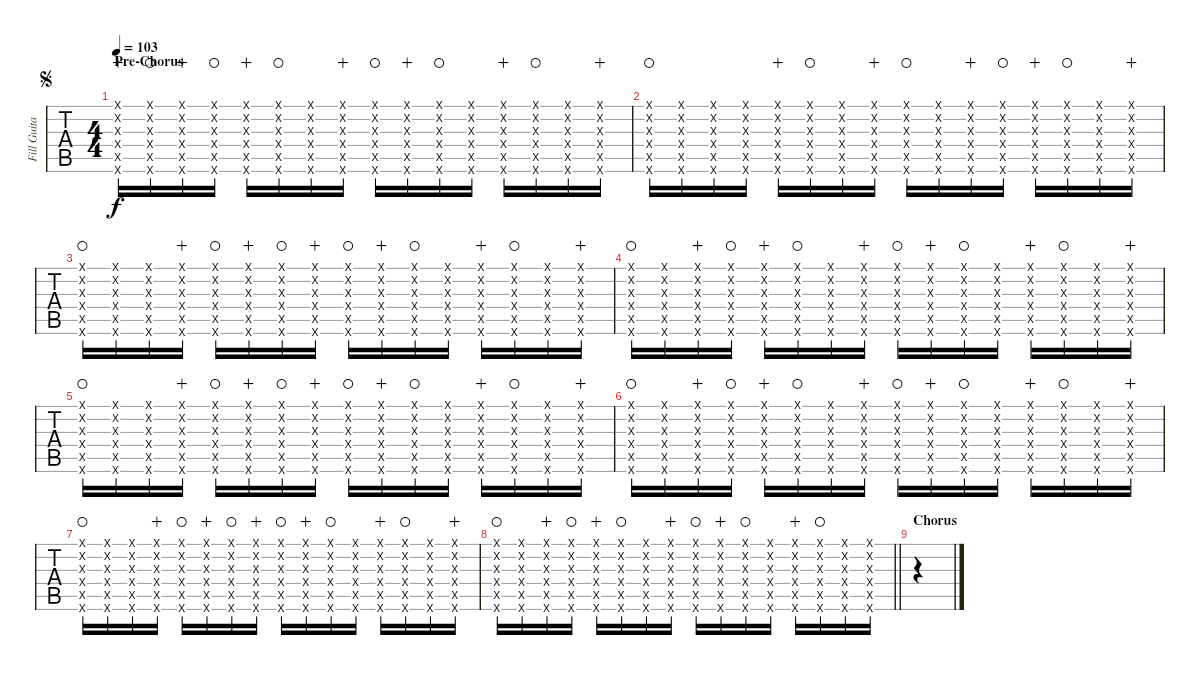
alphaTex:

\track ("Fill Guitar 1" "Fill Guita") {instrument distortionguitar}
\staff {tabs}
\tuning (E4 B3 G3 D3 A2 E2) {hide}
\ts (4 4)
\section ("" "Pre-Chorus")
\jump segno
\tempo 103
\clef g2
\ks c
(0.1{x} 0.2{x} 0.3{x} 0.4{x} 0.5{x} 0.6{x}).16{dy f instrument distortionguitar wahc} (0.1{x} 0.2{x} 0.3{x} 0.4{x} 0.5{x} 0.6{x}).16{waho} (0.1{x} 0.2{x} 0.3{x} 0.4{x} 0.5{x} 0.6{x}).16{wahc} (0.1{x} 0.2{x} 0.3{x} 0.4{x} 0.5{x} 0.6{x}).16{waho} (0.1{x} 0.2{x} 0.3{x} 0.4{x} 0.5{x} 0.6{x}).16{wahc} (0.1{x} 0.2{x} 0.3{x} 0.4{x} 0.5{x} 0.6{x}).16{waho} (0.1{x} 0.2{x} 0.3{x} 0.4{x} 0.5{x} 0.6{x}).16 (0.1{x} 0.2{x} 0.3{x} 0.4{x} 0.5{x} 0.6{x}).16{wahc} (0.1{x} 0.2{x} 0.3{x} 0.4{x} 0.5{x} 0.6{x}).16{waho} (0.1{x} 0.2{x} 0.3{x} 0.4{x} 0.5{x} 0.6{x}).16{wahc} (0.1{x} 0.2{x} 0.3{x} 0.4{x} 0.5{x} 0.6{x}).16{waho} (0.1{x} 0.2{x} 0.3{x} 0.4{x} 0.5{x} 0.6{x}).16 (0.1{x} 0.2{x} 0.3{x} 0.4{x} 0.5{x} 0.6{x}).16{wahc} (0.1{x} 0.2{x} 0.3{x} 0.4{x} 0.5{x} 0.6{x}).16{waho} (0.1{x} 0.2{x} 0.3{x} 0.4{x} 0.5{x} 0.6{x}).16 (0.1{x} 0.2{x} 0.3{x} 0.4{x} 0.5{x} 0.6{x}).16{wahc} |
(0.1{x} 0.2{x} 0.3{x} 0.4{x} 0.5{x} 0.6{x}).16{waho} (0.1{x} 0.2{x} 0.3{x} 0.4{x} 0.5{x} 0.6{x}).16 (0.1{x} 0.2{x} 0.3{x} 0.4{x} 0.5{x} 0.6{x}).16 (0.1{x} 0.2{x} 0.3{x} 0.4{x} 0.5{x} 0.6{x}).16 (0.1{x} 0.2{x} 0.3{x} 0.4{x} 0.5{x} 0.6{x}).16{wahc} (0.1{x} 0.2{x} 0.3{x} 0.4{x} 0.5{x} 0.6{x}).16{waho} (0.1{x} 0.2{x} 0.3{x} 0.4{x} 0.5{x} 0.6{x}).16 (0.1{x} 0.2{x} 0.3{x} 0.4{x} 0.5{x} 0.6{x}).16{wahc} (0.1{x} 0.2{x} 0.3{x} 0.4{x} 0.5{x} 0.6{x}).16{waho} (0.1{x} 0.2{x} 0.3{x} 0.4{x} 0.5{x} 0.6{x}).16 (0.1{x} 0.2{x} 0.3{x} 0.4{x} 0.5{x} 0.6{x}).16{wahc} (0.1{x} 0.2{x} 0.3{x} 0.4{x} 0.5{x} 0.6{x}).16{waho} (0.1{x} 0.2{x} 0.3{x} 0.4{x} 0.5{x} 0.6{x}).16{wahc} (0.1{x} 0.2{x} 0.3{x} 0.4{x} 0.5{x} 0.6{x}).16{waho} (0.1{x} 0.2{x} 0.3{x} 0.4{x} 0.5{x} 0.6{x}).16 (0.1{x} 0.2{x} 0.3{x} 0.4{x} 0.5{x} 0.6{x}).16{wahc} |
(0.1{x} 0.2{x} 0.3{x} 0.4{x} 0.5{x} 0.6{x}).16{waho} (0.1{x} 0.2{x} 0.3{x} 0.4{x} 0.5{x} 0.6{x}).16 (0.1{x} 0.2{x} 0.3{x} 0.4{x} 0.5{x} 0.6{x}).16 (0.1{x} 0.2{x} 0.3{x} 0.4{x} 0.5{x} 0.6{x}).16{wahc} (0.1{x} 0.2{x} 0.3{x} 0.4{x} 0.5{x} 0.6{x}).16{waho} (0.1{x} 0.2{x} 0.3{x} 0.4{x} 0.5{x} 0.6{x}).16{wahc} (0.1{x} 0.2{x} 0.3{x} 0.4{x} 0.5{x} 0.6{x}).16{waho} (0.1{x} 0.2{x} 0.3{x} 0.4{x} 0.5{x} 0.6{x}).16{wahc} (0.1{x} 0.2{x} 0.3{x} 0.4{x} 0.5{x} 0.6{x}).16{waho} (0.1{x} 0.2{x} 0.3{x} 0.4{x} 0.5{x} 0.6{x}).16{wahc} (0.1{x} 0.2{x} 0.3{x} 0.4{x} 0.5{x} 0.6{x}).16{waho} (0.1{x} 0.2{x} 0.3{x} 0.4{x} 0.5{x} 0.6{x}).16 (0.1{x} 0.2{x} 0.3{x} 0.4{x} 0.5{x} 0.6{x}).16{wahc} (0.1{x} 0.2{x} 0.3{x} 0.4{x} 0.5{x} 0.6{x}).16{waho} (0.1{x} 0.2{x} 0.3{x} 0.4{x} 0.5{x} 0.6{x}).16 (0.1{x} 0.2{x} 0.3{x} 0.4{x} 0.5{x} 0.6{x}).16{wahc} |
(0.1{x} 0.2{x} 0.3{x} 0.4{x} 0.5{x} 0.6{x}).16{waho} (0.1{x} 0.2{x} 0.3{x} 0.4{x} 0.5{x} 0.6{x}).16 (0.1{x} 0.2{x} 0.3{x} 0.4{x} 0.5{x} 0.6{x}).16{wahc} (0.1{x} 0.2{x} 0.3{x} 0.4{x} 0.5{x} 0.6{x}).16{waho} (0.1{x} 0.2{x} 0.3{x} 0.4{x} 0.5{x} 0.6{x}).16{wahc} (0.1{x} 0.2{x} 0.3{x} 0.4{x} 0.5{x} 0.6{x}).16{waho} (0.1{x} 0.2{x} 0.3{x} 0.4{x} 0.5{x} 0.6{x}).16 (0.1{x} 0.2{x} 0.3{x} 0.4{x} 0.5{x} 0.6{x}).16{wahc} (0.1{x} 0.2{x} 0.3{x} 0.4{x} 0.5{x} 0.6{x}).16{waho} (0.1{x} 0.2{x} 0.3{x} 0.4{x} 0.5{x} 0.6{x}).16{wahc} (0.1{x} 0.2{x} 0.3{x} 0.4{x} 0.5{x} 0.6{x}).16{waho} (0.1{x} 0.2{x} 0.3{x} 0.4{x} 0.5{x} 0.6{x}).16 (0.1{x} 0.2{x} 0.3{x} 0.4{x} 0.5{x} 0.6{x}).16{wahc} (0.1{x} 0.2{x} 0.3{x} 0.4{x} 0.5{x} 0.6{x}).16{waho} (0.1{x} 0.2{x} 0.3{x} 0.4{x} 0.5{x} 0.6{x}).16 (0.1{x} 0.2{x} 0.3{x} 0.4{x} 0.5{x} 0.6{x}).16{wahc} |
(0.1{x} 0.2{x} 0.3{x} 0.4{x} 0.5{x} 0.6{x}).16{waho} (0.1{x} 0.2{x} 0.3{x} 0.4{x} 0.5{x} 0.6{x}).16 (0.1{x} 0.2{x} 0.3{x} 0.4{x} 0.5{x} 0.6{x}).16 (0.1{x} 0.2{x} 0.3{x} 0.4{x} 0.5{x} 0.6{x}).16{wahc} (0.1{x} 0.2{x} 0.3{x} 0.4{x} 0.5{x} 0.6{x}).16{waho} (0.1{x} 0.2{x} 0.3{x} 0.4{x} 0.5{x} 0.6{x}).16{wahc} (0.1{x} 0.2{x} 0.3{x} 0.4{x} 0.5{x} 0.6{x}).16{waho} (0.1{x} 0.2{x} 0.3{x} 0.4{x} 0.5{x} 0.6{x}).16{wahc} (0.1{x} 0.2{x} 0.3{x} 0.4{x} 0.5{x} 0.6{x}).16{waho} (0.1{x} 0.2{x} 0.3{x} 0.4{x} 0.5{x} 0.6{x}).16{wahc} (0.1{x} 0.2{x} 0.3{x} 0.4{x} 0.5{x} 0.6{x}).16{waho} (0.1{x} 0.2{x} 0.3{x} 0.4{x} 0.5{x} 0.6{x}).16 (0.1{x} 0.2{x} 0.3{x} 0.4{x} 0.5{x} 0.6{x}).16{wahc} (0.1{x} 0.2{x} 0.3{x} 0.4{x} 0.5{x} 0.6{x}).16{waho} (0.1{x} 0.2{x} 0.3{x} 0.4{x} 0.5{x} 0.6{x}).16 (0.1{x} 0.2{x} 0.3{x} 0.4{x} 0.5{x} 0.6{x}).16{wahc} |
(0.1{x} 0.2{x} 0.3{x} 0.4{x} 0.5{x} 0.6{x}).16{waho} (0.1{x} 0.2{x} 0.3{x} 0.4{x} 0.5{x} 0.6{x}).16 (0.1{x} 0.2{x} 0.3{x} 0.4{x} 0.5{x} 0.6{x}).16{wahc} (0.1{x} 0.2{x} 0.3{x} 0.4{x} 0.5{x} 0.6{x}).16{waho} (0.1{x} 0.2{x} 0.3{x} 0.4{x} 0.5{x} 0.6{x}).16{wahc} (0.1{x} 0.2{x} 0.3{x} 0.4{x} 0.5{x} 0.6{x}).16{waho} (0.1{x} 0.2{x} 0.3{x} 0.4{x} 0.5{x} 0.6{x}).16 (0.1{x} 0.2{x} 0.3{x} 0.4{x} 0.5{x} 0.6{x}).16{wahc} (0.1{x} 0.2{x} 0.3{x} 0.4{x} 0.5{x} 0.6{x}).16{waho} (0.1{x} 0.2{x} 0.3{x} 0.4{x} 0.5{x} 0.6{x}).16{wahc} (0.1{x} 0.2{x} 0.3{x} 0.4{x} 0.5{x} 0.6{x}).16{waho} (0.1{x} 0.2{x} 0.3{x} 0.4{x} 0.5{x} 0.6{x}).16 (0.1{x} 0.2{x} 0.3{x} 0.4{x} 0.5{x} 0.6{x}).16{wahc} (0.1{x} 0.2{x} 0.3{x} 0.4{x} 0.5{x} 0.6{x}).16{waho} (0.1{x} 0.2{x} 0.3{x} 0.4{x} 0.5{x} 0.6{x}).16 (0.1{x} 0.2{x} 0.3{x} 0.4{x} 0.5{x} 0.6{x}).16{wahc} |
(0.1{x} 0.2{x} 0.3{x} 0.4{x} 0.5{x} 0.6{x}).16{waho} (0.1{x} 0.2{x} 0.3{x} 0.4{x} 0.5{x} 0.6{x}).16 (0.1{x} 0.2{x} 0.3{x} 0.4{x} 0.5{x} 0.6{x}).16 (0.1{x} 0.2{x} 0.3{x} 0.4{x} 0.5{x} 0.6{x}).16{wahc} (0.1{x} 0.2{x} 0.3{x} 0.4{x} 0.5{x} 0.6{x}).16{waho} (0.1{x} 0.2{x} 0.3{x} 0.4{x} 0.5{x} 0.6{x}).16{wahc} (0.1{x} 0.2{x} 0.3{x} 0.4{x} 0.5{x} 0.6{x}).16{waho} (0.1{x} 0.2{x} 0.3{x} 0.4{x} 0.5{x} 0.6{x}).16{wahc} (0.1{x} 0.2{x} 0.3{x} 0.4{x} 0.5{x} 0.6{x}).16{waho} (0.1{x} 0.2{x} 0.3{x} 0.4{x} 0.5{x} 0.6{x}).16{wahc} (0.1{x} 0.2{x} 0.3{x} 0.4{x} 0.5{x} 0.6{x}).16{waho} (0.1{x} 0.2{x} 0.3{x} 0.4{x} 0.5{x} 0.6{x}).16 (0.1{x} 0.2{x} 0.3{x} 0.4{x} 0.5{x} 0.6{x}).16{wahc} (0.1{x} 0.2{x} 0.3{x} 0.4{x} 0.5{x} 0.6{x}).16{waho} (0.1{x} 0.2{x} 0.3{x} 0.4{x} 0.5{x} 0.6{x}).16 (0.1{x} 0.2{x} 0.3{x} 0.4{x} 0.5{x} 0.6{x}).16{wahc} |
\barLineRight lightlight
(0.1{x} 0.2{x} 0.3{x} 0.4{x} 0.5{x} 0.6{x}).16{waho} (0.1{x} 0.2{x} 0.3{x} 0.4{x} 0.5{x} 0.6{x}).16 (0.1{x} 0.2{x} 0.3{x} 0.4{x} 0.5{x} 0.6{x}).16{wahc} (0.1{x} 0.2{x} 0.3{x} 0.4{x} 0.5{x} 0.6{x}).16{waho} (0.1{x} 0.2{x} 0.3{x} 0.4{x} 0.5{x} 0.6{x}).16{wahc} (0.1{x} 0.2{x} 0.3{x} 0.4{x} 0.5{x} 0.6{x}).16{waho} (0.1{x} 0.2{x} 0.3{x} 0.4{x} 0.5{x} 0.6{x}).16 (0.1{x} 0.2{x} 0.3{x} 0.4{x} 0.5{x} 0.6{x}).16{wahc} (0.1{x} 0.2{x} 0.3{x} 0.4{x} 0.5{x} 0.6{x}).16{waho} (0.1{x} 0.2{x} 0.3{x} 0.4{x} 0.5{x} 0.6{x}).16{wahc} (0.1{x} 0.2{x} 0.3{x} 0.4{x} 0.5{x} 0.6{x}).16{waho} (0.1{x} 0.2{x} 0.3{x} 0.4{x} 0.5{x} 0.6{x}).16 (0.1{x} 0.2{x} 0.3{x} 0.4{x} 0.5{x} 0.6{x}).16{wahc} (0.1{x} 0.2{x} 0.3{x} 0.4{x} 0.5{x} 0.6{x}).16{waho} (0.1{x} 0.2{x} 0.3{x} 0.4{x} 0.5{x} 0.6{x}).16 (0.1{x} 0.2{x} 0.3{x} 0.4{x} 0.5{x} 0.6{x}).16 |
\section ("" "Chorus")
\ks bb
